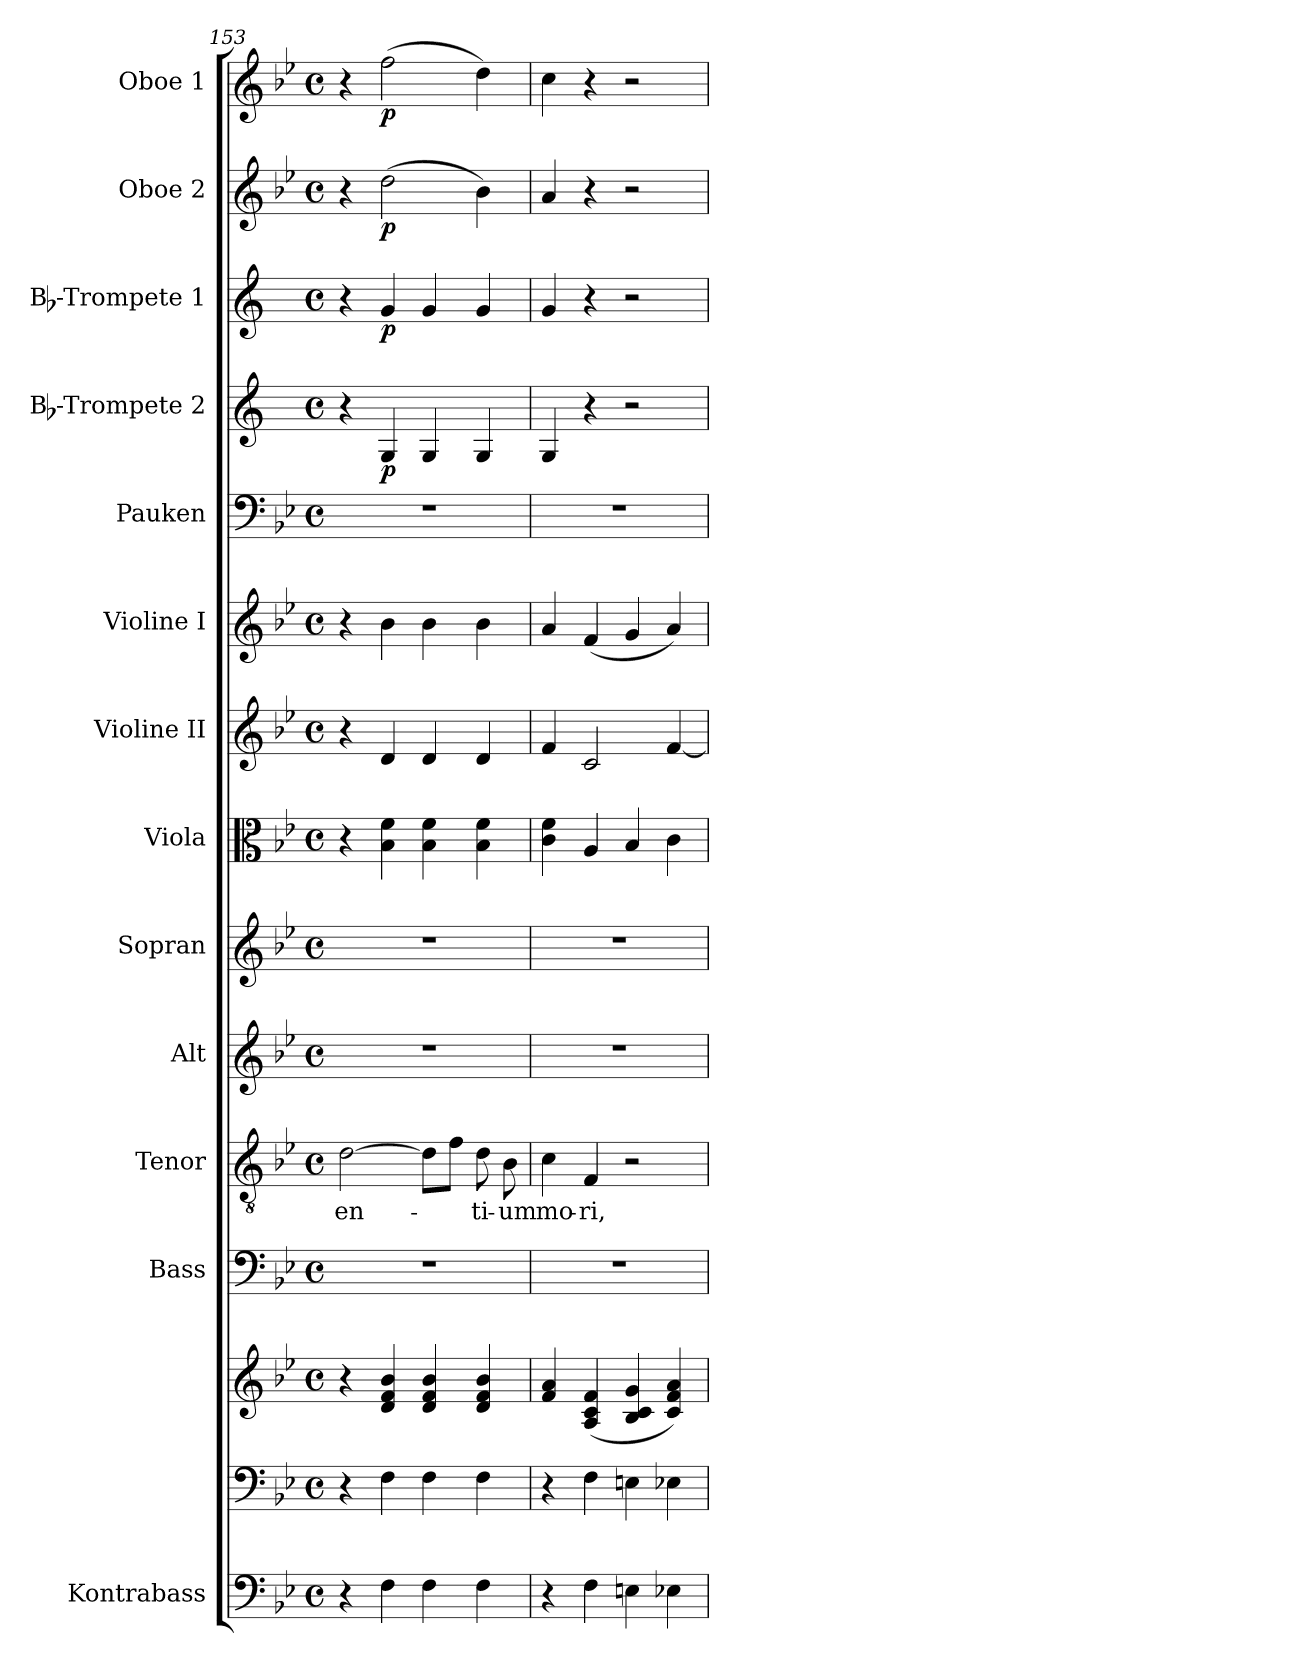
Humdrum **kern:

**kern	**kern	**kern	**kern	**kern	**text	**kern	**kern	**kern	**kern	**kern	**kern	**kern	**dynam	**kern	**dynam	**kern	**dynam	**kern	**dynam
*part14	*part13	*part13	*part12	*part11	*part11	*part10	*part9	*part8	*part7	*part6	*part5	*part4	*part4	*part3	*part3	*part2	*part2	*part1	*part1
*staff15	*staff14	*staff13	*staff12	*staff11	*staff11	*staff10	*staff9	*staff8	*staff7	*staff6	*staff5	*staff4	*staff4	*staff3	*staff3	*staff2	*staff2	*staff1	*staff1
*I"Kontrabass	*	*	*I"Bass	*I"Tenor	*	*I"Alt	*I"Sopran	*I"Viola	*I"Violine II	*I"Violine I	*I"Pauken	*I"Bb-Trompete 2	*	*I"Bb-Trompete 1	*	*I"Oboe 2	*	*I"Oboe 1	*
*I'Kb.	*	*	*I'B.	*I'T.	*	*I'A.	*I'S.	*I'Vla.	*I'Vl. II	*I'Vl. I	*I'Pk.	*I'Bb Trp. 2	*	*I'Bb Trp. 1	*	*I'Ob. 2	*	*I'Ob. 1	*
*clefF4	*clefF4	*clefG2	*clefF4	*clefGv2	*	*clefG2	*clefG2	*clefC3	*clefG2	*clefG2	*clefF4	*clefG2	*	*clefG2	*	*clefG2	*	*clefG2	*
*ITrd7c12	*	*	*	*	*	*	*	*	*	*	*	*ITrd1c2	*	*ITrd1c2	*	*	*	*	*
*k[b-e-]	*k[b-e-]	*k[b-e-]	*k[b-e-]	*k[b-e-]	*	*k[b-e-]	*k[b-e-]	*k[b-e-]	*k[b-e-]	*k[b-e-]	*k[b-e-]	*k[b-e-]	*	*k[b-e-]	*	*k[b-e-]	*	*k[b-e-]	*
*B-:	*B-:	*B-:	*B-:	*B-:	*	*B-:	*B-:	*B-:	*B-:	*B-:	*B-:	*B-:	*	*B-:	*	*B-:	*	*B-:	*
*M4/4	*M4/4	*M4/4	*M4/4	*M4/4	*	*M4/4	*M4/4	*M4/4	*M4/4	*M4/4	*M4/4	*M4/4	*	*M4/4	*	*M4/4	*	*M4/4	*
*met(c)	*met(c)	*met(c)	*met(c)	*met(c)	*	*met(c)	*met(c)	*met(c)	*met(c)	*met(c)	*met(c)	*met(c)	*	*met(c)	*	*met(c)	*	*met(c)	*
=153	=153	=153	=153	=153	=153	=153	=153	=153	=153	=153	=153	=153	=153	=153	=153	=153	=153	=153	=153
!	!	!	!	!	!LO:LY:b	!	!	!	!	!	!	!	!	!	!	!	!	!	!
4r	4r	4r	1r	[2d\	-en-	1r	1r	4r	4r	4r	1r	4r	.	4r	.	4r	.	4r	.
!	!	!	!	!	!	!	!	!	!	!	!	!	!LO:DY:b	!	!LO:DY:b	!	!LO:DY:b	!	!LO:DY:b
4FF\	4F\	4d/ 4f/ 4b-/	.	.	.	.	.	4B-\ 4f\	4d/	4b-\	.	4F/	p	4f/	p	(>2dd\	p	(>2ff\	p
4FF\	4F\	4d/ 4f/ 4b-/	.	8d\L]	.	.	.	4B-\ 4f\	4d/	4b-\	.	4F/	.	4f/	.	.	.	.	.
.	.	.	.	8f\J	.	.	.	.	.	.	.	.	.	.	.	.	.	.	.
!	!	!	!	!	!LO:LY:b	!	!	!	!	!	!	!	!	!	!	!	!	!	!
4FF\	4F\	4d/ 4f/ 4b-/	.	8d\	-ti-	.	.	4B-\ 4f\	4d/	4b-\	.	4F/	.	4f/	.	4b-\)	.	4dd\)	.
!	!	!	!	!	!LO:LY:b	!	!	!	!	!	!	!	!	!	!	!	!	!	!
.	.	.	.	8B-\	-um	.	.	.	.	.	.	.	.	.	.	.	.	.	.
=154	=154	=154	=154	=154	=154	=154	=154	=154	=154	=154	=154	=154	=154	=154	=154	=154	=154	=154	=154
!	!	!	!	!	!LO:LY:b	!	!	!	!	!	!	!	!	!	!	!	!	!	!
4r	4r	4f/ 4a/	1r	4c\	mo-	1r	1r	4c\ 4f\	4f/	4a/	1r	4F/	.	4f/	.	4a/	.	4cc\	.
!	!	!	!	!	!LO:LY:b	!	!	!	!	!	!	!	!	!	!	!	!	!	!
4FF\	4F\	(<4A/ 4c/ 4f/	.	4F/	-ri,	.	.	4A/	2c/	(<4f/	.	4r	.	4r	.	4r	.	4r	.
4EEn\	4En\	4B-/ 4c/ 4g/	.	2r	.	.	.	4B-/	.	4g/	.	2r	.	2r	.	2r	.	2r	.
4EE-X\	4E-X\	4c/ 4f/ 4a/)	.	.	.	.	.	4c\	[4f/	4a/)	.	.	.	.	.	.	.	.	.
=	=	=	=	=	=	=	=	=	=	=	=	=	=	=	=	=	=	=	=
*-	*-	*-	*-	*-	*-	*-	*-	*-	*-	*-	*-	*-	*-	*-	*-	*-	*-	*-	*-
